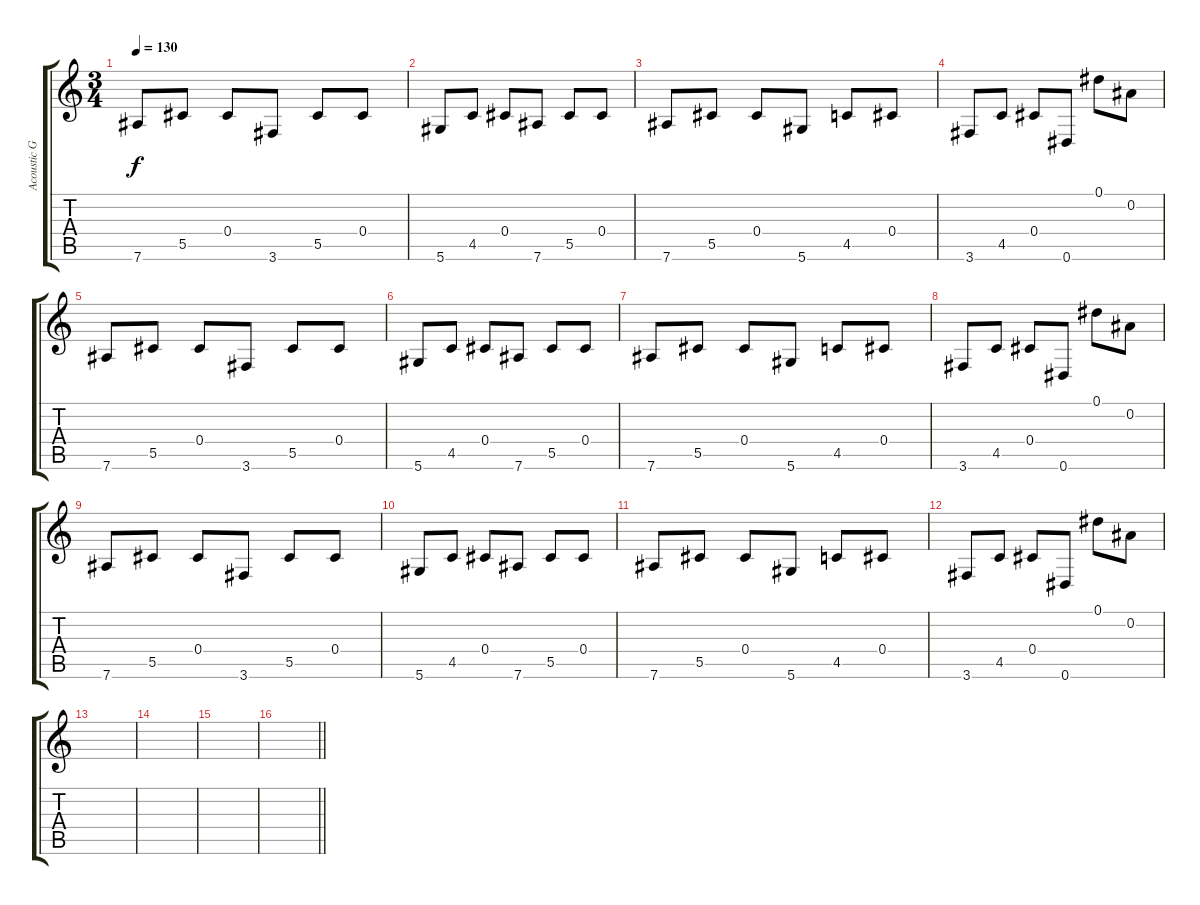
\track ("Acoustic Guitar" "Acoustic G") {instrument electricguitarclean}
\staff {score tabs}
\tuning (Eb4 Bb3 Gb3 Db3 Ab2 Eb2) {hide}
\ts (3 4)
\tempo 130
\clef g2
\ks c
7.6.8{dy f} 5.5.8 0.4.8 3.6.8 5.5.8 0.4.8 |
5.6.8 4.5.8 0.4.8 7.6.8 5.5.8 0.4.8 |
7.6.8 5.5.8 0.4.8 5.6.8 4.5.8 0.4.8 |
3.6.8 4.5.8 0.4.8 0.6.8 0.1.8 0.2.8 |
7.6.8 5.5.8 0.4.8 3.6.8 5.5.8 0.4.8 |
5.6.8 4.5.8 0.4.8 7.6.8 5.5.8 0.4.8 |
7.6.8 5.5.8 0.4.8 5.6.8 4.5.8 0.4.8 |
3.6.8 4.5.8 0.4.8 0.6.8 0.1.8 0.2.8 |
7.6.8 5.5.8 0.4.8 3.6.8 5.5.8 0.4.8 |
5.6.8 4.5.8 0.4.8 7.6.8 5.5.8 0.4.8 |
7.6.8 5.5.8 0.4.8 5.6.8 4.5.8 0.4.8 |
3.6.8 4.5.8 0.4.8 0.6.8 0.1.8 0.2.8 |
|
|
|
\barLineRight lightlight
